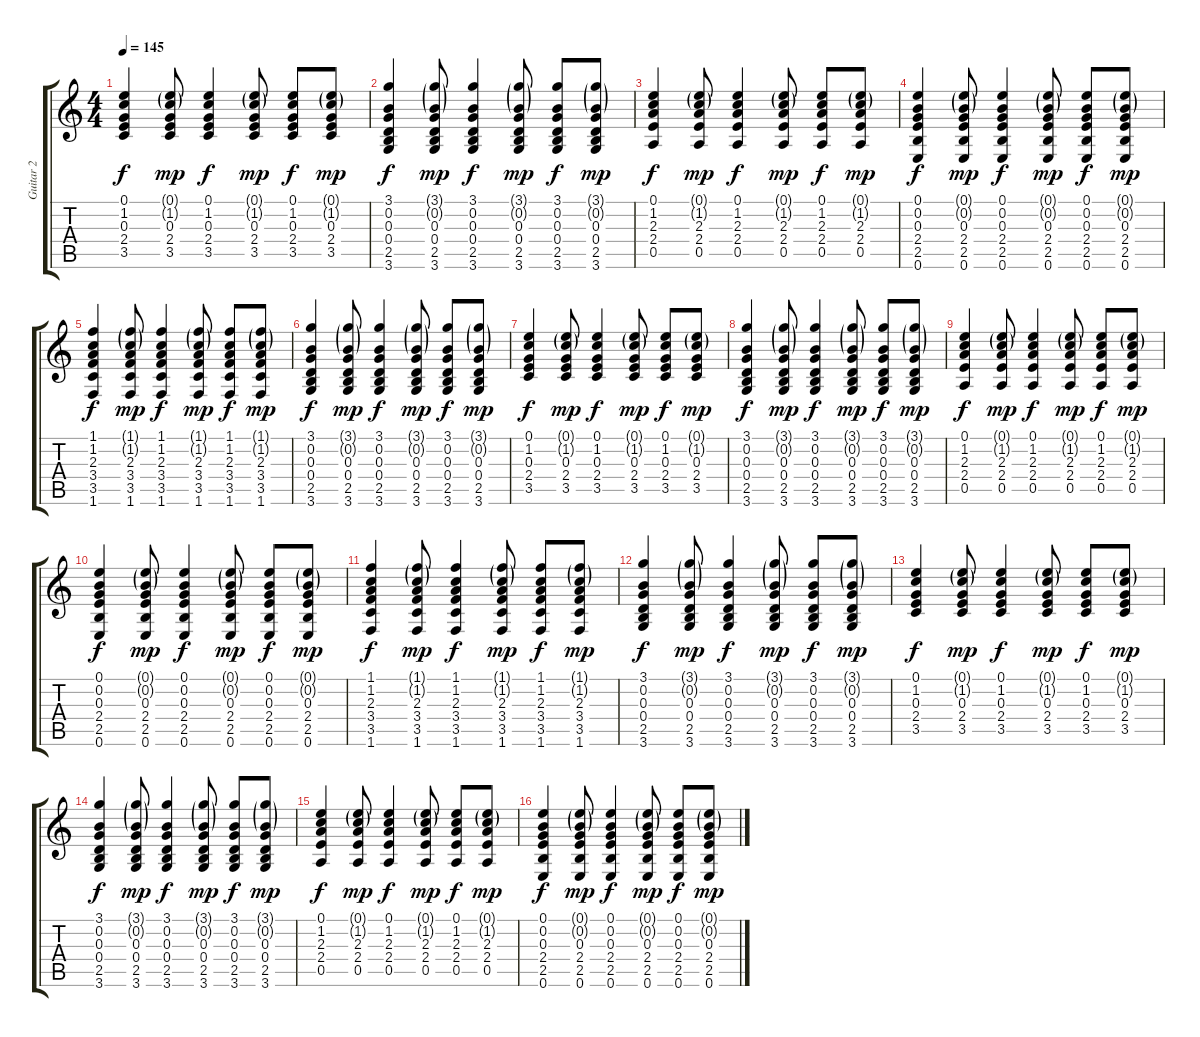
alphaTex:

\track ("Guitar 2" "Guitar 2") {instrument electricguitarclean}
\staff {score tabs}
\tuning (E4 B3 G3 D3 A2 E2) {hide}
\ts (4 4)
\tempo 145
\clef g2
\ks c
(0.1 1.2 0.3 2.4 3.5).4{dy f} (0.1{g} 1.2{g} 0.3 2.4 3.5).8{dy mp} (0.1 1.2 0.3 2.4 3.5).4{dy f} (0.1{g} 1.2{g} 0.3 2.4 3.5).8{dy mp} (0.1 1.2 0.3 2.4 3.5).8{dy f} (0.1{g} 1.2{g} 0.3 2.4 3.5).8{dy mp} |
(3.1 0.2 0.3 0.4 2.5 3.6).4{dy f} (3.1{g} 0.2{g} 0.3 0.4 2.5 3.6).8{dy mp} (3.1 0.2 0.3 0.4 2.5 3.6).4{dy f} (3.1{g} 0.2{g} 0.3 0.4 2.5 3.6).8{dy mp} (3.1 0.2 0.3 0.4 2.5 3.6).8{dy f} (3.1{g} 0.2{g} 0.3 0.4 2.5 3.6).8{dy mp} |
(0.1 1.2 2.3 2.4 0.5).4{dy f} (0.1{g} 1.2{g} 2.3 2.4 0.5).8{dy mp} (0.1 1.2 2.3 2.4 0.5).4{dy f} (0.1{g} 1.2{g} 2.3 2.4 0.5).8{dy mp} (0.1 1.2 2.3 2.4 0.5).8{dy f} (0.1{g} 1.2{g} 2.3 2.4 0.5).8{dy mp} |
(0.1 0.2 0.3 2.4 2.5 0.6).4{dy f} (0.1{g} 0.2{g} 0.3 2.4 2.5 0.6).8{dy mp} (0.1 0.2 0.3 2.4 2.5 0.6).4{dy f} (0.1{g} 0.2{g} 0.3 2.4 2.5 0.6).8{dy mp} (0.1 0.2 0.3 2.4 2.5 0.6).8{dy f} (0.1{g} 0.2{g} 0.3 2.4 2.5 0.6).8{dy mp} |
(1.1 1.2 2.3 3.4 3.5 1.6).4{dy f} (1.1{g} 1.2{g} 2.3 3.4 3.5 1.6).8{dy mp} (1.1 1.2 2.3 3.4 3.5 1.6).4{dy f} (1.1{g} 1.2{g} 2.3 3.4 3.5 1.6).8{dy mp} (1.1 1.2 2.3 3.4 3.5 1.6).8{dy f} (1.1{g} 1.2{g} 2.3 3.4 3.5 1.6).8{dy mp} |
(3.1 0.2 0.3 0.4 2.5 3.6).4{dy f} (3.1{g} 0.2{g} 0.3 0.4 2.5 3.6).8{dy mp} (3.1 0.2 0.3 0.4 2.5 3.6).4{dy f} (3.1{g} 0.2{g} 0.3 0.4 2.5 3.6).8{dy mp} (3.1 0.2 0.3 0.4 2.5 3.6).8{dy f} (3.1{g} 0.2{g} 0.3 0.4 2.5 3.6).8{dy mp} |
(0.1 1.2 0.3 2.4 3.5).4{dy f} (0.1{g} 1.2{g} 0.3 2.4 3.5).8{dy mp} (0.1 1.2 0.3 2.4 3.5).4{dy f} (0.1{g} 1.2{g} 0.3 2.4 3.5).8{dy mp} (0.1 1.2 0.3 2.4 3.5).8{dy f} (0.1{g} 1.2{g} 0.3 2.4 3.5).8{dy mp} |
(3.1 0.2 0.3 0.4 2.5 3.6).4{dy f} (3.1{g} 0.2{g} 0.3 0.4 2.5 3.6).8{dy mp} (3.1 0.2 0.3 0.4 2.5 3.6).4{dy f} (3.1{g} 0.2{g} 0.3 0.4 2.5 3.6).8{dy mp} (3.1 0.2 0.3 0.4 2.5 3.6).8{dy f} (3.1{g} 0.2{g} 0.3 0.4 2.5 3.6).8{dy mp} |
(0.1 1.2 2.3 2.4 0.5).4{dy f} (0.1{g} 1.2{g} 2.3 2.4 0.5).8{dy mp} (0.1 1.2 2.3 2.4 0.5).4{dy f} (0.1{g} 1.2{g} 2.3 2.4 0.5).8{dy mp} (0.1 1.2 2.3 2.4 0.5).8{dy f} (0.1{g} 1.2{g} 2.3 2.4 0.5).8{dy mp} |
(0.1 0.2 0.3 2.4 2.5 0.6).4{dy f} (0.1{g} 0.2{g} 0.3 2.4 2.5 0.6).8{dy mp} (0.1 0.2 0.3 2.4 2.5 0.6).4{dy f} (0.1{g} 0.2{g} 0.3 2.4 2.5 0.6).8{dy mp} (0.1 0.2 0.3 2.4 2.5 0.6).8{dy f} (0.1{g} 0.2{g} 0.3 2.4 2.5 0.6).8{dy mp} |
(1.1 1.2 2.3 3.4 3.5 1.6).4{dy f} (1.1{g} 1.2{g} 2.3 3.4 3.5 1.6).8{dy mp} (1.1 1.2 2.3 3.4 3.5 1.6).4{dy f} (1.1{g} 1.2{g} 2.3 3.4 3.5 1.6).8{dy mp} (1.1 1.2 2.3 3.4 3.5 1.6).8{dy f} (1.1{g} 1.2{g} 2.3 3.4 3.5 1.6).8{dy mp} |
(3.1 0.2 0.3 0.4 2.5 3.6).4{dy f} (3.1{g} 0.2{g} 0.3 0.4 2.5 3.6).8{dy mp} (3.1 0.2 0.3 0.4 2.5 3.6).4{dy f} (3.1{g} 0.2{g} 0.3 0.4 2.5 3.6).8{dy mp} (3.1 0.2 0.3 0.4 2.5 3.6).8{dy f} (3.1{g} 0.2{g} 0.3 0.4 2.5 3.6).8{dy mp} |
(0.1 1.2 0.3 2.4 3.5).4{dy f} (0.1{g} 1.2{g} 0.3 2.4 3.5).8{dy mp} (0.1 1.2 0.3 2.4 3.5).4{dy f} (0.1{g} 1.2{g} 0.3 2.4 3.5).8{dy mp} (0.1 1.2 0.3 2.4 3.5).8{dy f} (0.1{g} 1.2{g} 0.3 2.4 3.5).8{dy mp} |
(3.1 0.2 0.3 0.4 2.5 3.6).4{dy f} (3.1{g} 0.2{g} 0.3 0.4 2.5 3.6).8{dy mp} (3.1 0.2 0.3 0.4 2.5 3.6).4{dy f} (3.1{g} 0.2{g} 0.3 0.4 2.5 3.6).8{dy mp} (3.1 0.2 0.3 0.4 2.5 3.6).8{dy f} (3.1{g} 0.2{g} 0.3 0.4 2.5 3.6).8{dy mp} |
(0.1 1.2 2.3 2.4 0.5).4{dy f} (0.1{g} 1.2{g} 2.3 2.4 0.5).8{dy mp} (0.1 1.2 2.3 2.4 0.5).4{dy f} (0.1{g} 1.2{g} 2.3 2.4 0.5).8{dy mp} (0.1 1.2 2.3 2.4 0.5).8{dy f} (0.1{g} 1.2{g} 2.3 2.4 0.5).8{dy mp} |
(0.1 0.2 0.3 2.4 2.5 0.6).4{dy f} (0.1{g} 0.2{g} 0.3 2.4 2.5 0.6).8{dy mp} (0.1 0.2 0.3 2.4 2.5 0.6).4{dy f} (0.1{g} 0.2{g} 0.3 2.4 2.5 0.6).8{dy mp} (0.1 0.2 0.3 2.4 2.5 0.6).8{dy f} (0.1{g} 0.2{g} 0.3 2.4 2.5 0.6).8{dy mp}
